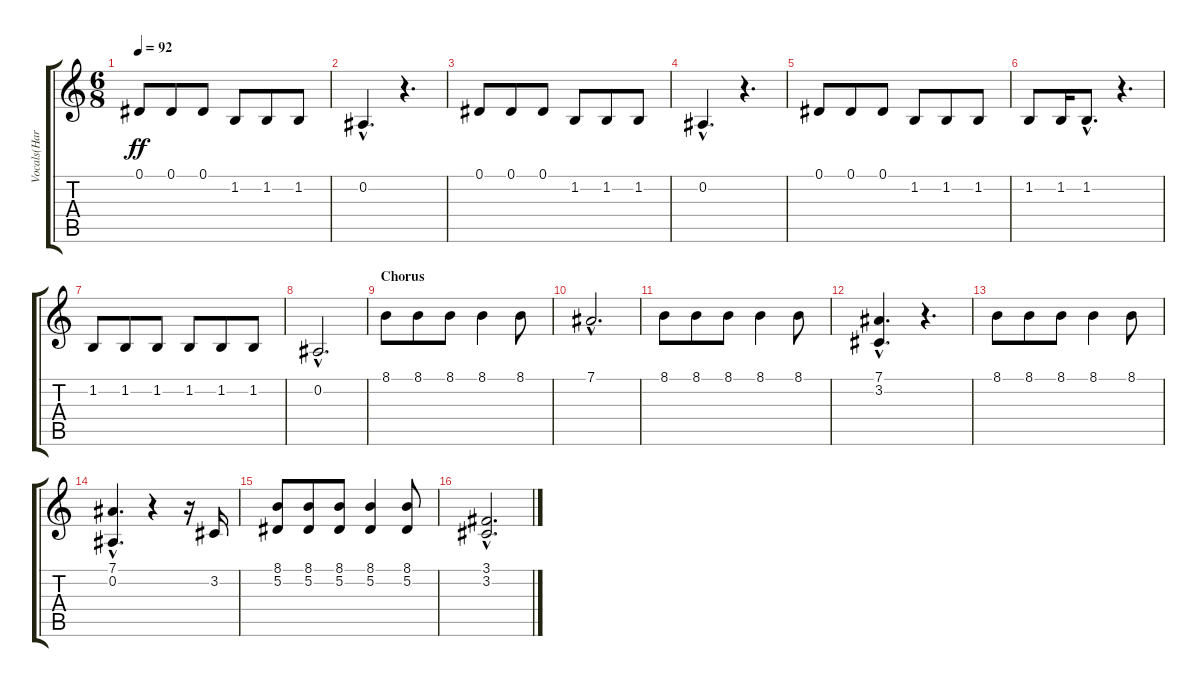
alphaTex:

\track ("Vocals(Harmony)" "Vocals(Har") {instrument lead2sawtooth}
\staff {score tabs}
\tuning (Eb4 Bb3 Gb3 Db3 Ab2 Eb2) {hide}
\ts (6 8)
\tempo 92
\clef g2
\ks c
0.1.8{dy ff} 0.1.8 0.1.8 1.2.8 1.2.8 1.2.8 |
0.2{hac}.4{d} r.4{d} |
0.1.8 0.1.8 0.1.8 1.2.8 1.2.8 1.2.8 |
0.2{hac}.4{d} r.4{d} |
0.1.8 0.1.8 0.1.8 1.2.8 1.2.8 1.2.8 |
1.2.8 1.2.16 1.2{hac}.8{d} r.4{d} |
1.2.8 1.2.8 1.2.8 1.2.8 1.2.8 1.2.8 |
0.2{hac}.2{d} |
\section ("" "Chorus")
8.1.8 8.1.8 8.1.8 8.1.4 8.1.8 |
7.1{hac}.2{d} |
8.1.8 8.1.8 8.1.8 8.1.4 8.1.8 |
(7.1{hac} 3.2{hac}).4{d} r.4{d} |
8.1.8 8.1.8 8.1.8 8.1.4 8.1.8 |
(7.1{hac} 0.2{hac}).4{d} r.4 r.16 3.2.16 |
(8.1 5.2).8 (8.1 5.2).8 (8.1 5.2).8 (8.1 5.2).4 (8.1 5.2).8 |
(3.1{hac} 3.2{hac}).2{d}
